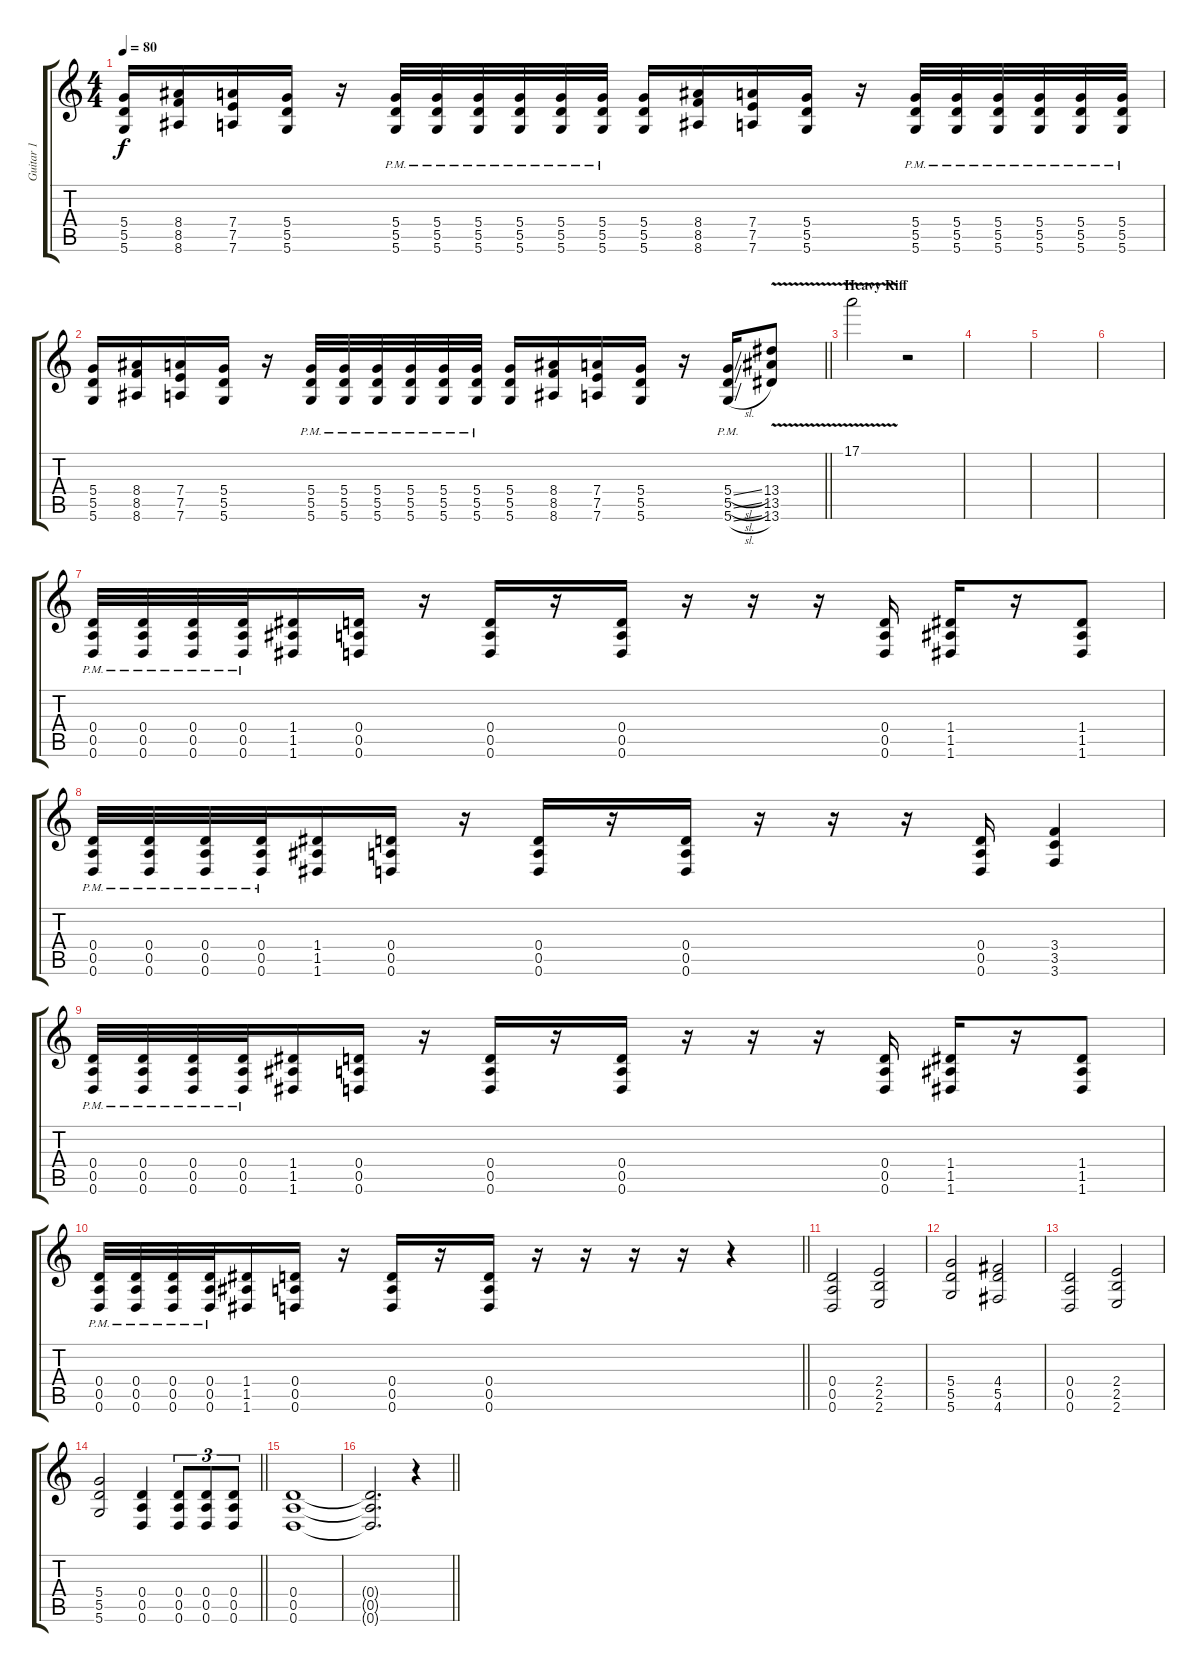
\track ("Guitar 1" "Guitar 1") {instrument distortionguitar}
\staff {score tabs}
\tuning (E4 B3 G3 D3 A2 D2) {hide}
\ts (4 4)
\tempo 80
\clef g2
\ks c
(5.4 5.5 5.6).16{dy f} (8.4 8.5 8.6).16 (7.4 7.5 7.6).16 (5.4 5.5 5.6).16 r.16 (5.4{pm} 5.5{pm} 5.6{pm}).32 (5.4{pm} 5.5{pm} 5.6{pm}).32 (5.4{pm} 5.5{pm} 5.6{pm}).32 (5.4{pm} 5.5{pm} 5.6{pm}).32 (5.4{pm} 5.5{pm} 5.6{pm}).32 (5.4{pm} 5.5{pm} 5.6{pm}).32 (5.4 5.5 5.6).16 (8.4 8.5 8.6).16 (7.4 7.5 7.6).16 (5.4 5.5 5.6).16 r.16 (5.4{pm} 5.5{pm} 5.6{pm}).32 (5.4{pm} 5.5{pm} 5.6{pm}).32 (5.4{pm} 5.5{pm} 5.6{pm}).32 (5.4{pm} 5.5{pm} 5.6{pm}).32 (5.4{pm} 5.5{pm} 5.6{pm}).32 (5.4{pm} 5.5{pm} 5.6{pm}).32 |
\barLineRight lightlight
(5.4 5.5 5.6).16 (8.4 8.5 8.6).16 (7.4 7.5 7.6).16 (5.4 5.5 5.6).16 r.16 (5.4{pm} 5.5{pm} 5.6{pm}).32 (5.4{pm} 5.5{pm} 5.6{pm}).32 (5.4{pm} 5.5{pm} 5.6{pm}).32 (5.4{pm} 5.5{pm} 5.6{pm}).32 (5.4{pm} 5.5{pm} 5.6{pm}).32 (5.4{pm} 5.5{pm} 5.6{pm}).32 (5.4 5.5 5.6).16 (8.4 8.5 8.6).16 (7.4 7.5 7.6).16 (5.4 5.5 5.6).16 r.16 (5.4{sl pm} 5.5{sl pm} 5.6{sl pm}).16 (13.4{v} 13.5{v} 13.6{v}).8 |
\section ("" "Heavy Riff")
17.1{v}.2 r.2 |
|
|
|
(0.4{pm} 0.5{pm} 0.6{pm}).32 (0.4{pm} 0.5{pm} 0.6{pm}).32 (0.4{pm} 0.5{pm} 0.6{pm}).32 (0.4{pm} 0.5{pm} 0.6{pm}).32 (1.4 1.5 1.6).16 (0.4 0.5 0.6).16 r.16 (0.4 0.5 0.6).16 r.16 (0.4 0.5 0.6).16 r.16 r.16 r.16 (0.4 0.5 0.6).16 (1.4 1.5 1.6).16 r.16 (1.4 1.5 1.6).8 |
(0.4{pm} 0.5{pm} 0.6{pm}).32 (0.4{pm} 0.5{pm} 0.6{pm}).32 (0.4{pm} 0.5{pm} 0.6{pm}).32 (0.4{pm} 0.5{pm} 0.6{pm}).32 (1.4 1.5 1.6).16 (0.4 0.5 0.6).16 r.16 (0.4 0.5 0.6).16 r.16 (0.4 0.5 0.6).16 r.16 r.16 r.16 (0.4 0.5 0.6).16 (3.4 3.5 3.6).4 |
(0.4{pm} 0.5{pm} 0.6{pm}).32 (0.4{pm} 0.5{pm} 0.6{pm}).32 (0.4{pm} 0.5{pm} 0.6{pm}).32 (0.4{pm} 0.5{pm} 0.6{pm}).32 (1.4 1.5 1.6).16 (0.4 0.5 0.6).16 r.16 (0.4 0.5 0.6).16 r.16 (0.4 0.5 0.6).16 r.16 r.16 r.16 (0.4 0.5 0.6).16 (1.4 1.5 1.6).16 r.16 (1.4 1.5 1.6).8 |
\barLineRight lightlight
(0.4{pm} 0.5{pm} 0.6{pm}).32 (0.4{pm} 0.5{pm} 0.6{pm}).32 (0.4{pm} 0.5{pm} 0.6{pm}).32 (0.4{pm} 0.5{pm} 0.6{pm}).32 (1.4 1.5 1.6).16 (0.4 0.5 0.6).16 r.16 (0.4 0.5 0.6).16 r.16 (0.4 0.5 0.6).16 r.16 r.16 r.16 r.16 r.4 |
(0.4 0.5 0.6).2 (2.4 2.5 2.6).2 |
(5.4 5.5 5.6).2 (4.4 5.5 4.6).2 |
(0.4 0.5 0.6).2 (2.4 2.5 2.6).2 |
\barLineRight lightlight
(5.4 5.5 5.6).2 (0.4 0.5 0.6).4 (0.4 0.5 0.6).8{tu (3 2)} (0.4 0.5 0.6).8{tu (3 2)} (0.4 0.5 0.6).8{tu (3 2)} |
(0.4 0.5 0.6).1 |
\barLineRight lightlight
(0.4{t} 0.5{t} 0.6{t}).2{d} r.4
